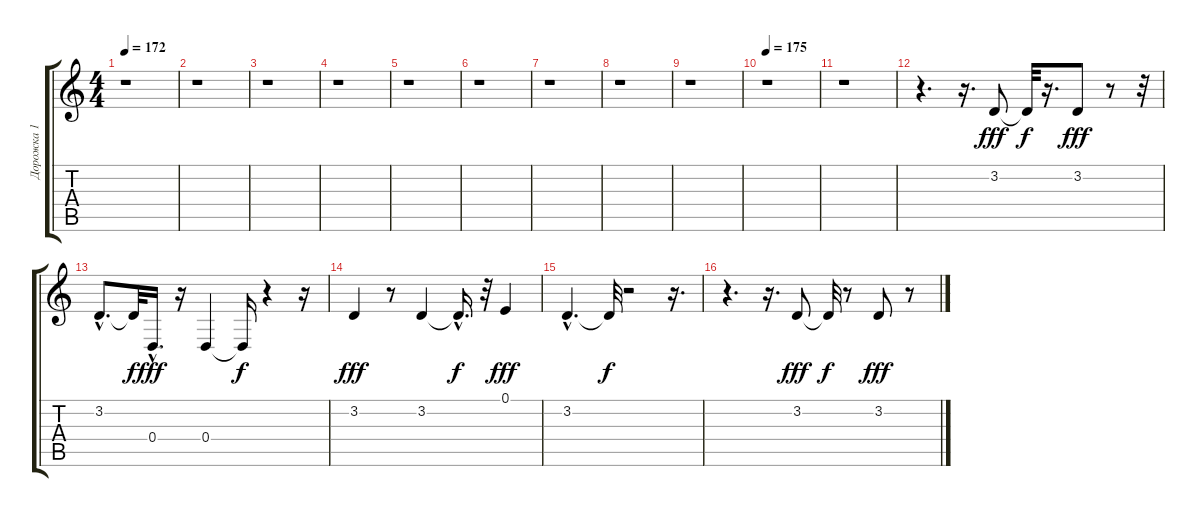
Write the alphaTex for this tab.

\track ("Дорожка 1" "Дорожка 1") {instrument clarinet}
\staff {score tabs}
\tuning (E4 B3 G3 D3 A2 E2) {hide}
\ts (4 4)
\tempo 172
\clef g2
\ks c
r.1{dy fff} |
r.1 |
r.1 |
r.1 |
r.1 |
r.1 |
r.1 |
r.1 |
r.1 |
\tempo 175
r.1 |
r.1 |
r.4{d} r.16{d} 3.2.8 3.2{t}.32{dy f} r.16{d} 3.2.8{dy fff} r.8 r.32 |
3.2{hac}.8{d} 3.2{t}.32{dy f} 0.4{hac}.16{d dy fff} r.16 0.4.4 0.4{t}.16{dy f} r.4 r.16 |
3.2.4{dy fff} r.8 3.2.4 3.2{hac t}.16{d dy f} r.32 0.1.4{dy fff} |
3.2{hac}.4{d} 3.2{t}.32{dy f} r.2 r.16{d} |
r.4{d} r.16{d} 3.2.8{dy fff} 3.2{t}.32{dy f} r.8 3.2.8{dy fff} r.8
